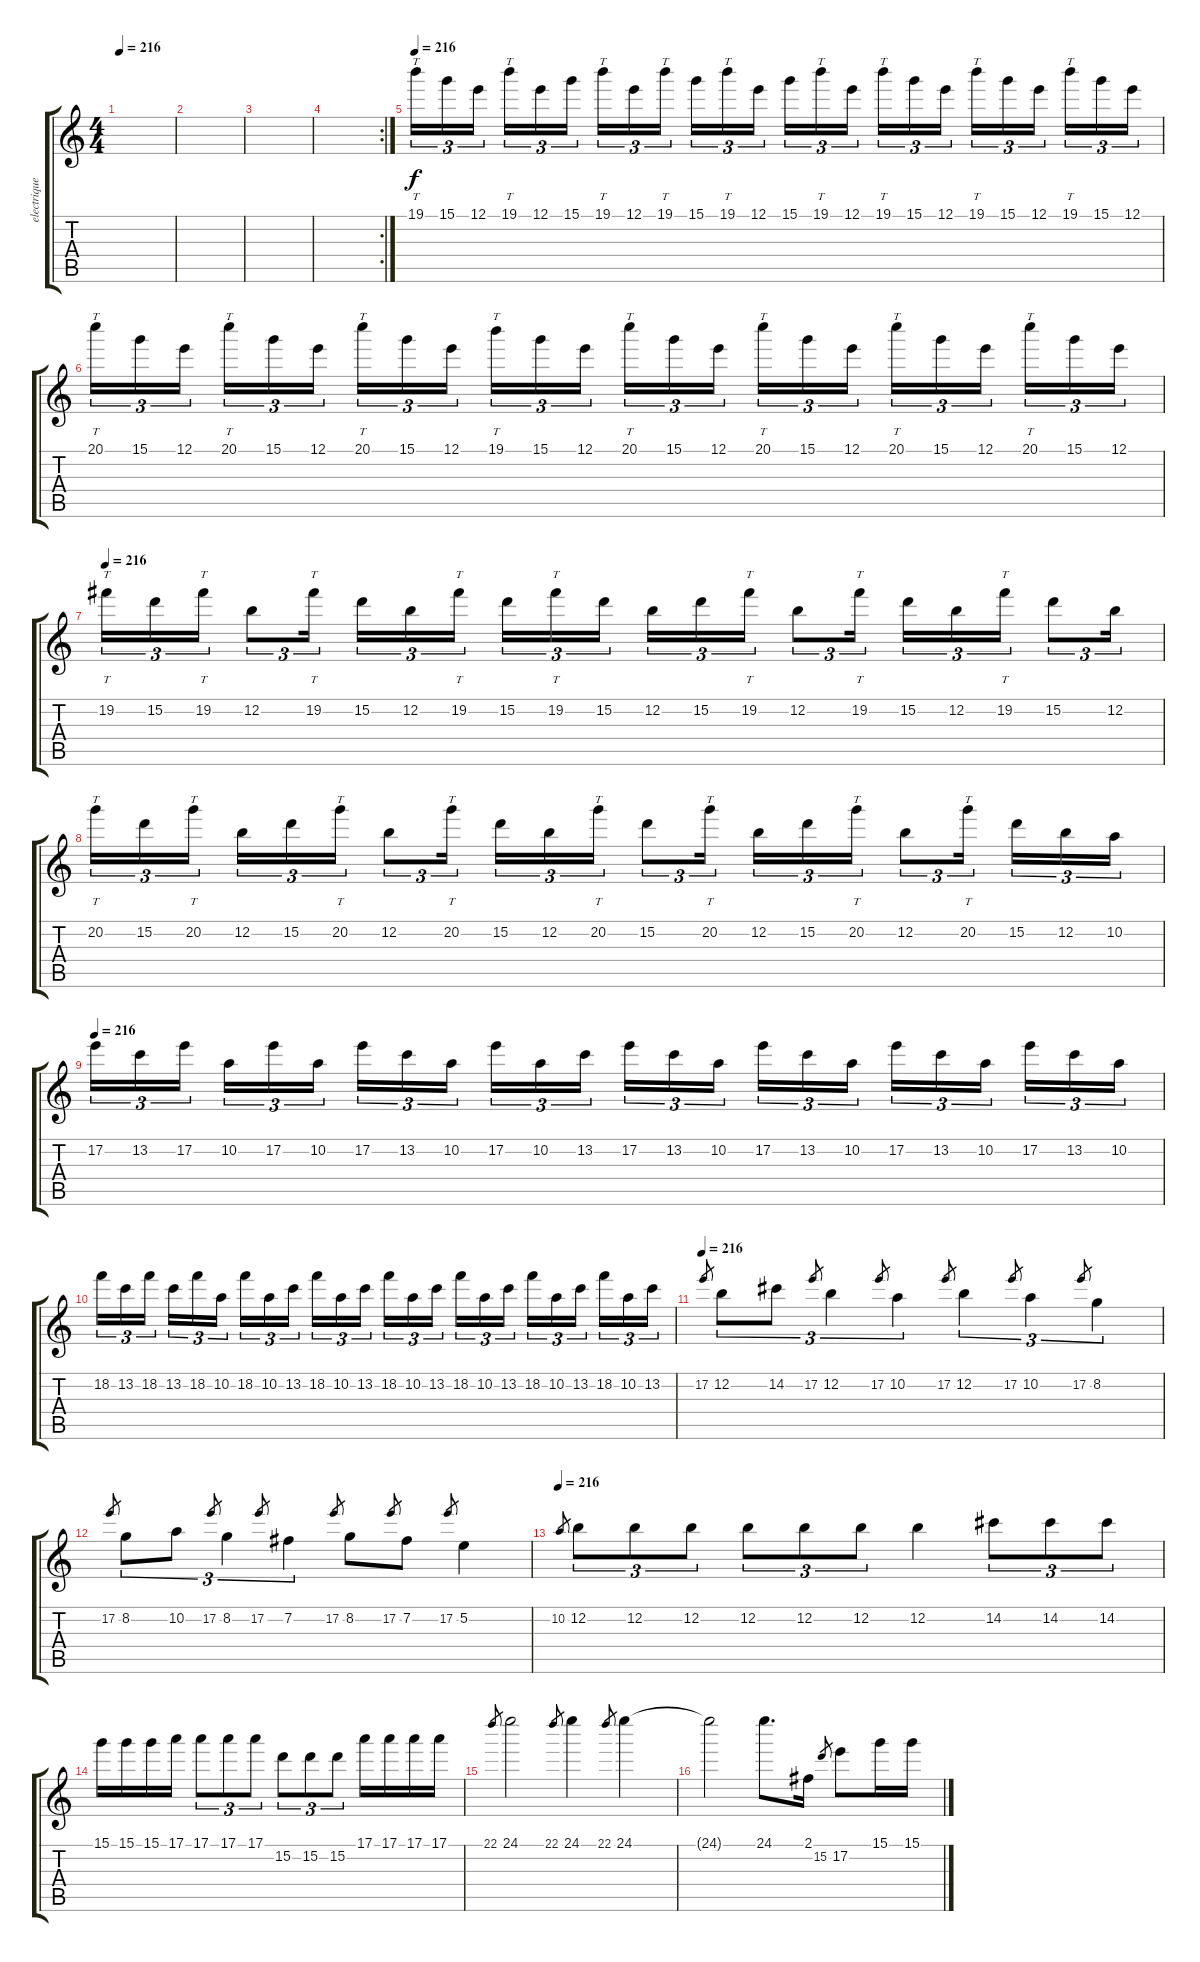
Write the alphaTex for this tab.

\track ("electrique 3" "electrique") {instrument electricguitarclean}
\staff {score tabs}
\tuning (E4 B3 G3 D3 A2 E2) {hide}
\ts (4 4)
\tempo 216
\clef g2
\ks c
|
|
|
\rc 2
|
\tempo 216
19.1.16{tt tu (3 2) instrument distortionguitar} 15.1.16{tu (3 2)} 12.1.16{tu (3 2)} 19.1.16{tt tu (3 2)} 12.1.16{tu (3 2)} 15.1.16{tu (3 2)} 19.1.16{tt tu (3 2)} 12.1.16{tu (3 2)} 19.1.16{tt tu (3 2)} 15.1.16{tu (3 2)} 19.1.16{tt tu (3 2)} 12.1.16{tu (3 2)} 15.1.16{tu (3 2)} 19.1.16{tt tu (3 2)} 12.1.16{tu (3 2)} 19.1.16{tt tu (3 2)} 15.1.16{tu (3 2)} 12.1.16{tu (3 2)} 19.1.16{tt tu (3 2)} 15.1.16{tu (3 2)} 12.1.16{tu (3 2)} 19.1.16{tt tu (3 2)} 15.1.16{tu (3 2)} 12.1.16{tu (3 2)} |
20.1.16{tt tu (3 2)} 15.1.16{tu (3 2)} 12.1.16{tu (3 2)} 20.1.16{tt tu (3 2)} 15.1.16{tu (3 2)} 12.1.16{tu (3 2)} 20.1.16{tt tu (3 2)} 15.1.16{tu (3 2)} 12.1.16{tu (3 2)} 19.1.16{tt tu (3 2)} 15.1.16{tu (3 2)} 12.1.16{tu (3 2)} 20.1.16{tt tu (3 2)} 15.1.16{tu (3 2)} 12.1.16{tu (3 2)} 20.1.16{tt tu (3 2)} 15.1.16{tu (3 2)} 12.1.16{tu (3 2)} 20.1.16{tt tu (3 2)} 15.1.16{tu (3 2)} 12.1.16{tu (3 2)} 20.1.16{tt tu (3 2)} 15.1.16{tu (3 2)} 12.1.16{tu (3 2)} |
\tempo 216
19.2.16{tt tu (3 2)} 15.2.16{tu (3 2)} 19.2.16{tt tu (3 2)} 12.2.8{tu (3 2)} 19.2.16{tt tu (3 2)} 15.2.16{tu (3 2)} 12.2.16{tu (3 2)} 19.2.16{tt tu (3 2)} 15.2.16{tu (3 2)} 19.2.16{tt tu (3 2)} 15.2.16{tu (3 2)} 12.2.16{tu (3 2)} 15.2.16{tu (3 2)} 19.2.16{tt tu (3 2)} 12.2.8{tu (3 2)} 19.2.16{tt tu (3 2)} 15.2.16{tu (3 2)} 12.2.16{tu (3 2)} 19.2.16{tt tu (3 2)} 15.2.8{tu (3 2)} 12.2.16{tu (3 2)} |
20.2.16{tt tu (3 2)} 15.2.16{tu (3 2)} 20.2.16{tt tu (3 2)} 12.2.16{tu (3 2)} 15.2.16{tu (3 2)} 20.2.16{tt tu (3 2)} 12.2.8{tu (3 2)} 20.2.16{tt tu (3 2)} 15.2.16{tu (3 2)} 12.2.16{tu (3 2)} 20.2.16{tt tu (3 2)} 15.2.8{tu (3 2)} 20.2.16{tt tu (3 2)} 12.2.16{tu (3 2)} 15.2.16{tu (3 2)} 20.2.16{tt tu (3 2)} 12.2.8{tu (3 2)} 20.2.16{tt tu (3 2)} 15.2.16{tu (3 2)} 12.2.16{tu (3 2)} 10.2.16{tu (3 2)} |
\tempo 216
17.2.16{tu (3 2)} 13.2.16{tu (3 2)} 17.2.16{tu (3 2)} 10.2.16{tu (3 2)} 17.2.16{tu (3 2)} 10.2.16{tu (3 2)} 17.2.16{tu (3 2)} 13.2.16{tu (3 2)} 10.2.16{tu (3 2)} 17.2.16{tu (3 2)} 10.2.16{tu (3 2)} 13.2.16{tu (3 2)} 17.2.16{tu (3 2)} 13.2.16{tu (3 2)} 10.2.16{tu (3 2)} 17.2.16{tu (3 2)} 13.2.16{tu (3 2)} 10.2.16{tu (3 2)} 17.2.16{tu (3 2)} 13.2.16{tu (3 2)} 10.2.16{tu (3 2)} 17.2.16{tu (3 2)} 13.2.16{tu (3 2)} 10.2.16{tu (3 2)} |
18.2.16{tu (3 2)} 13.2.16{tu (3 2)} 18.2.16{tu (3 2)} 13.2.16{tu (3 2)} 18.2.16{tu (3 2)} 10.2.16{tu (3 2)} 18.2.16{tu (3 2)} 10.2.16{tu (3 2)} 13.2.16{tu (3 2)} 18.2.16{tu (3 2)} 10.2.16{tu (3 2)} 13.2.16{tu (3 2)} 18.2.16{tu (3 2)} 10.2.16{tu (3 2)} 13.2.16{tu (3 2)} 18.2.16{tu (3 2)} 10.2.16{tu (3 2)} 13.2.16{tu (3 2)} 18.2.16{tu (3 2)} 10.2.16{tu (3 2)} 13.2.16{tu (3 2)} 18.2.16{tu (3 2)} 10.2.16{tu (3 2)} 13.2.16{tu (3 2)} |
\tempo 216
17.2.8{gr} 12.2.8{tu (3 2) instrument distortionguitar} 14.2.8{tu (3 2)} 17.2.8{gr} 12.2.4{tu (3 2)} 17.2.8{gr} 10.2.4{tu (3 2)} 17.2.8{gr} 12.2.4{tu (3 2)} 17.2.8{gr} 10.2.4{tu (3 2)} 17.2.8{gr} 8.2.4{tu (3 2)} |
17.2.8{gr} 8.2.8{tu (3 2)} 10.2.8{tu (3 2)} 17.2.8{gr} 8.2.4{tu (3 2)} 17.2.8{gr} 7.2.4{tu (3 2)} 17.2.8{gr} 8.2.8 17.2.8{gr} 7.2.8 17.2.8{gr} 5.2.4 |
\tempo 216
10.2.8{gr} 12.2.8{tu (3 2)} 12.2.8{tu (3 2)} 12.2.8{tu (3 2)} 12.2.8{tu (3 2)} 12.2.8{tu (3 2)} 12.2.8{tu (3 2)} 12.2.4 14.2.8{tu (3 2)} 14.2.8{tu (3 2)} 14.2.8{tu (3 2)} |
15.1.16 15.1.16 15.1.16 17.1.16 17.1.8{tu (3 2)} 17.1.8{tu (3 2)} 17.1.8{tu (3 2)} 15.2.8{tu (3 2)} 15.2.8{tu (3 2)} 15.2.8{tu (3 2)} 17.1.16 17.1.16 17.1.16 17.1.16 |
22.1.8{gr} 24.1.2 22.1.8{gr} 24.1.4 22.1.8{gr} 24.1.4 |
24.1{t}.2 24.1.8{d} 2.1.16 15.2.8{gr} 17.2.8 15.1.16 15.1.16
